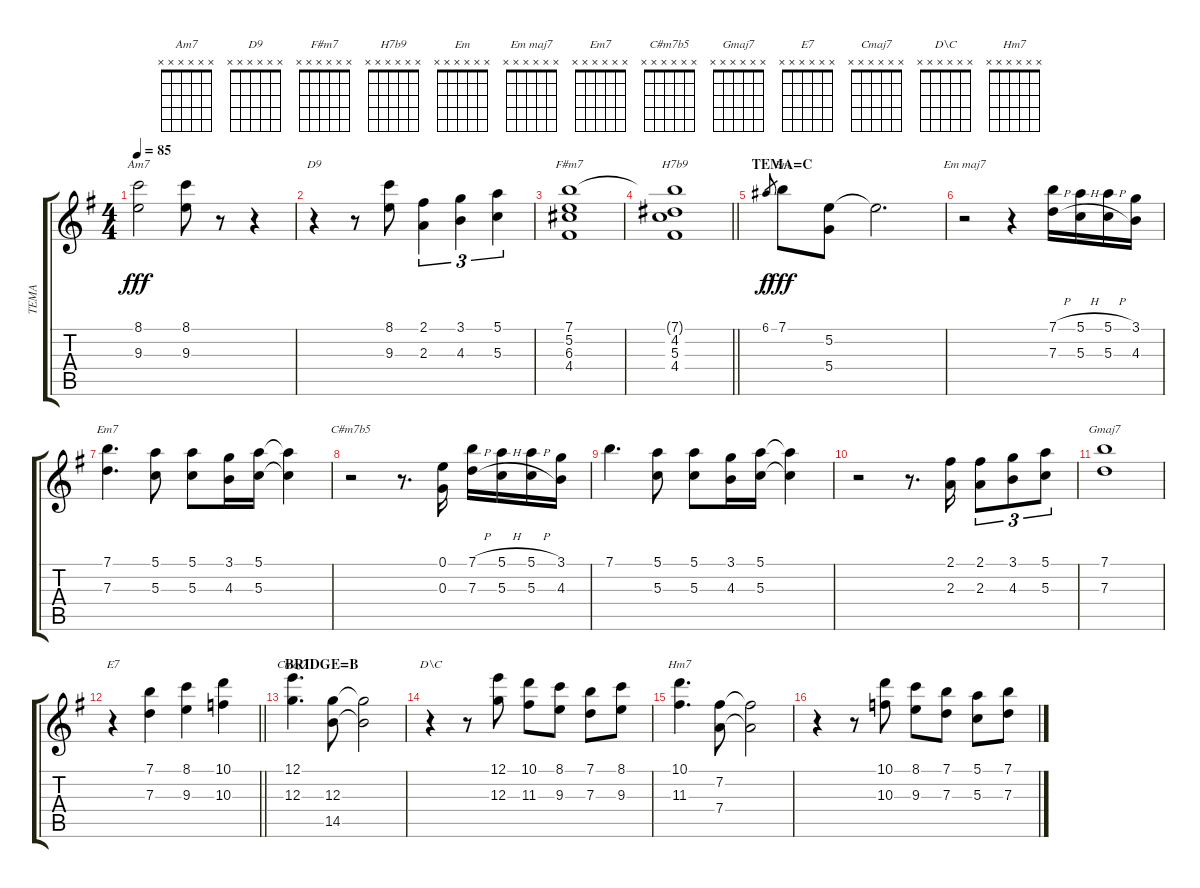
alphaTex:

\track ("TEMA" "TEMA") {instrument electricguitarjazz}
\staff {score tabs}
\tuning (E4 B3 G3 D3 A2 E2) {hide}
\chord ("Am7" x x x x x x)
\chord ("D9" x x x x x x)
\chord ("F#m7" x x x x x x)
\chord ("H7b9" x x x x x x)
\chord ("Em" x x x x x x)
\chord ("Em maj7" x x x x x x)
\chord ("Em7" x x x x x x)
\chord ("C#m7b5" x x x x x x)
\chord ("Gmaj7" x x x x x x)
\chord ("E7" x x x x x x)
\chord ("Cmaj7" x x x x x x)
\chord ("D\\C" x x x x x x)
\chord ("Hm7" x x x x x x)
\ts (4 4)
\tempo 85
\clef g2
\ks g
(8.1 9.3).2{ch "Am7" dy fff} (8.1 9.3).8 r.8 r.4 |
r.4{ch "D9"} r.8 (8.1 9.3).8 (2.1 2.3).4{tu (3 2)} (3.1 4.3).4{tu (3 2)} (5.1 5.3).4{tu (3 2)} |
(7.1 5.2 6.3 4.4).1{ch "F#m7"} |
\barLineRight lightlight
(7.1{t} 4.2 5.3 4.4).1{ch "H7b9"} |
\section ("" "TEMA=C")
6.1.8{gr dy f} 7.1.8{ch "Em" dy fff} (5.2 5.4).8 5.2{t}.2{d} |
r.2{ch "Em maj7"} r.4 (7.1{h} 7.3{h}).16 (5.1{h} 5.3{h}).16 (5.1{h} 5.3{h}).16 (3.1 4.3).16 |
(7.1 7.3).4{d ch "Em7"} (5.1 5.3).8 (5.1 5.3).8 (3.1 4.3).16 (5.1 5.3).16 (5.1{t} 5.3{t}).4 |
r.2{ch "C#m7b5"} r.8{d} (0.1 0.3).16 (7.1{h} 7.3{h}).16 (5.1{h} 5.3{h}).16 (5.1{h} 5.3{h}).16 (3.1 4.3).16 |
7.1.4{d} (5.1 5.3).8 (5.1 5.3).8 (3.1 4.3).16 (5.1 5.3).16 (5.1{t} 5.3{t}).4 |
r.2 r.8{d} (2.1 2.3).16 (2.1 2.3).8{tu (3 2)} (3.1 4.3).8{tu (3 2)} (5.1 5.3).8{tu (3 2)} |
(7.1 7.3).1{ch "Gmaj7"} |
\barLineRight lightlight
r.4{ch "E7"} (7.1 7.3).4 (8.1 9.3).4 (10.1 10.3).4 |
\section ("" "BRIDGE=B")
(12.1 12.3).4{d ch "Cmaj7"} (12.3 14.5).8 (12.3{t} 14.5{t}).2 |
r.4{ch "D\\C"} r.8 (12.1 12.3).8 (10.1 11.3).8 (8.1 9.3).8 (7.1 7.3).8 (8.1 9.3).8 |
(10.1 11.3).4{d ch "Hm7"} (7.2 7.4).8 (7.2{t} 7.4{t}).2 |
r.4 r.8 (10.1 10.3).8 (8.1 9.3).8 (7.1 7.3).8 (5.1 5.3).8 (7.1 7.3).8
